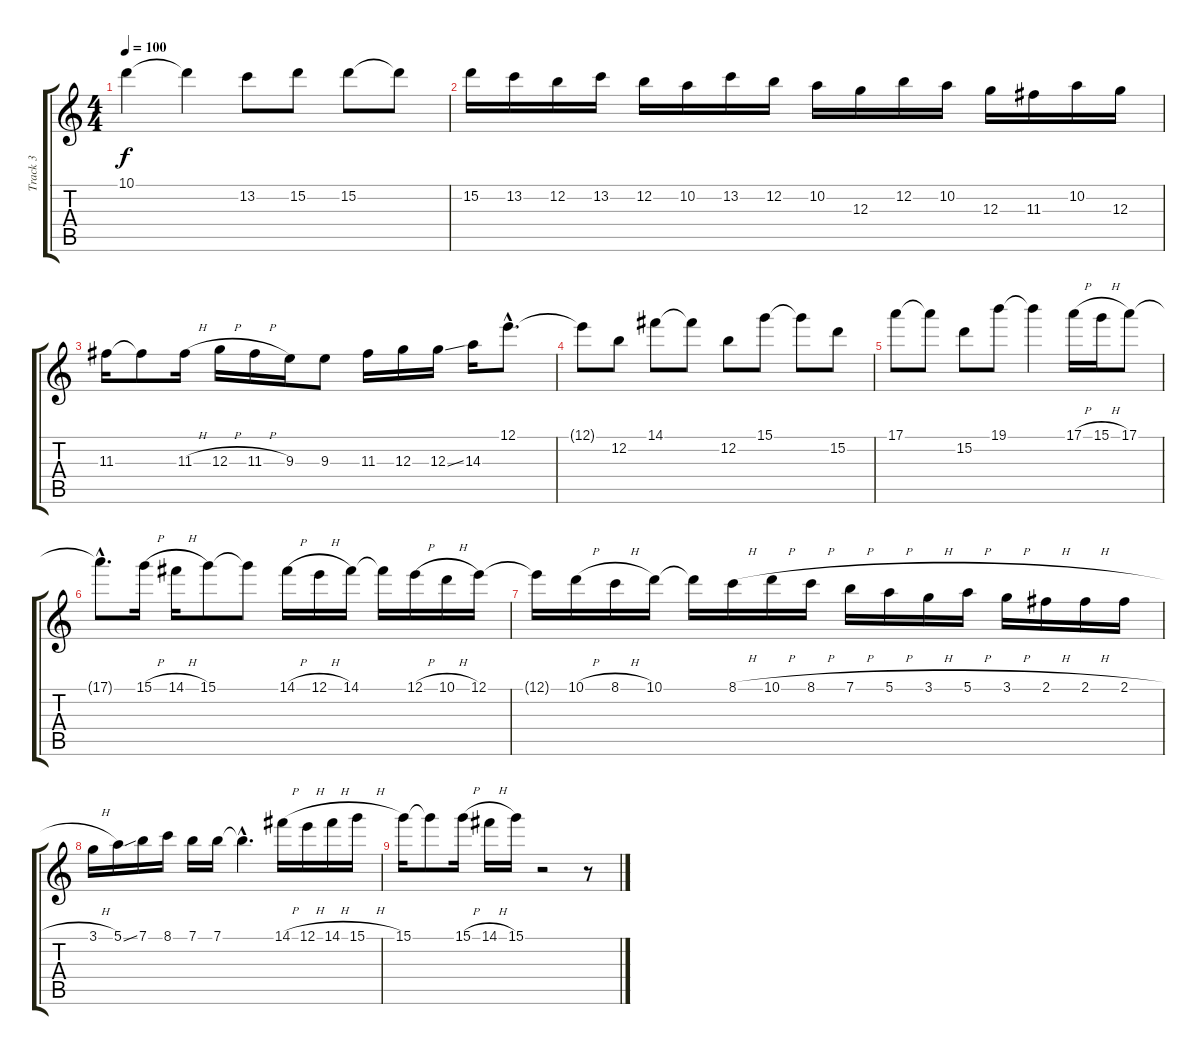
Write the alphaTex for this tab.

\track ("Track 3" "Track 3") {instrument acousticguitarsteel}
\staff {score tabs}
\tuning (E4 B3 G3 D3 A2 E2) {hide}
\ts (4 4)
\tempo 100
\clef g2
\ks c
10.1.4{dy f} 10.1{t}.4 13.2.8 15.2.8 15.2.8 15.2{t}.8 |
15.2.16 13.2.16 12.2.16 13.2.16 12.2.16 10.2.16 13.2.16 12.2.16 10.2.16 12.3.16 12.2.16 10.2.16 12.3.16 11.3.16 10.2.16 12.3.16 |
11.3.16 11.3{t}.8 11.3{h}.16 12.3{h}.16 11.3{h}.16 9.3.16 9.3.8 11.3.16 12.3.16 12.3{ss}.16 14.3.16 12.1{hac}.8{d} |
12.1{t}.8 12.2.8 14.1.8 14.1{t}.8 12.2.8 15.1.8 15.1{t}.8 15.2.8 |
17.1.8 17.1{t}.8 15.2.8 19.1.8 19.1{t}.4 17.1{h}.16 15.1{h}.16 17.1.8 |
17.1{hac t}.8{d volume 8} 15.1{h}.16 14.1{h}.16 15.1.8 15.1{t}.8 14.1{h}.16 12.1{h}.16 14.1.16 14.1{t}.16 12.1{h}.16 10.1{h}.16 12.1.16 |
12.1{t}.16 10.1{h}.16 8.1{h}.16 10.1.16 10.1{t}.16 8.1{h}.16 10.1{h}.16 8.1{h}.16 7.1{h}.16 5.1{h}.16 3.1{h}.16 5.1{h}.16 3.1{h}.16 2.1{h}.16 2.1{h}.16 2.1{h}.16 |
3.1{h}.16 5.1{ss}.16 7.1.16 8.1.16 7.1.16 7.1.16 7.1{hac t}.4{d} 14.1{h}.16 12.1{h}.16 14.1{h}.16 15.1{h}.16 |
15.1.16 15.1{t}.8 15.1{h}.16 14.1{h}.16 15.1.16 r.2 r.8
